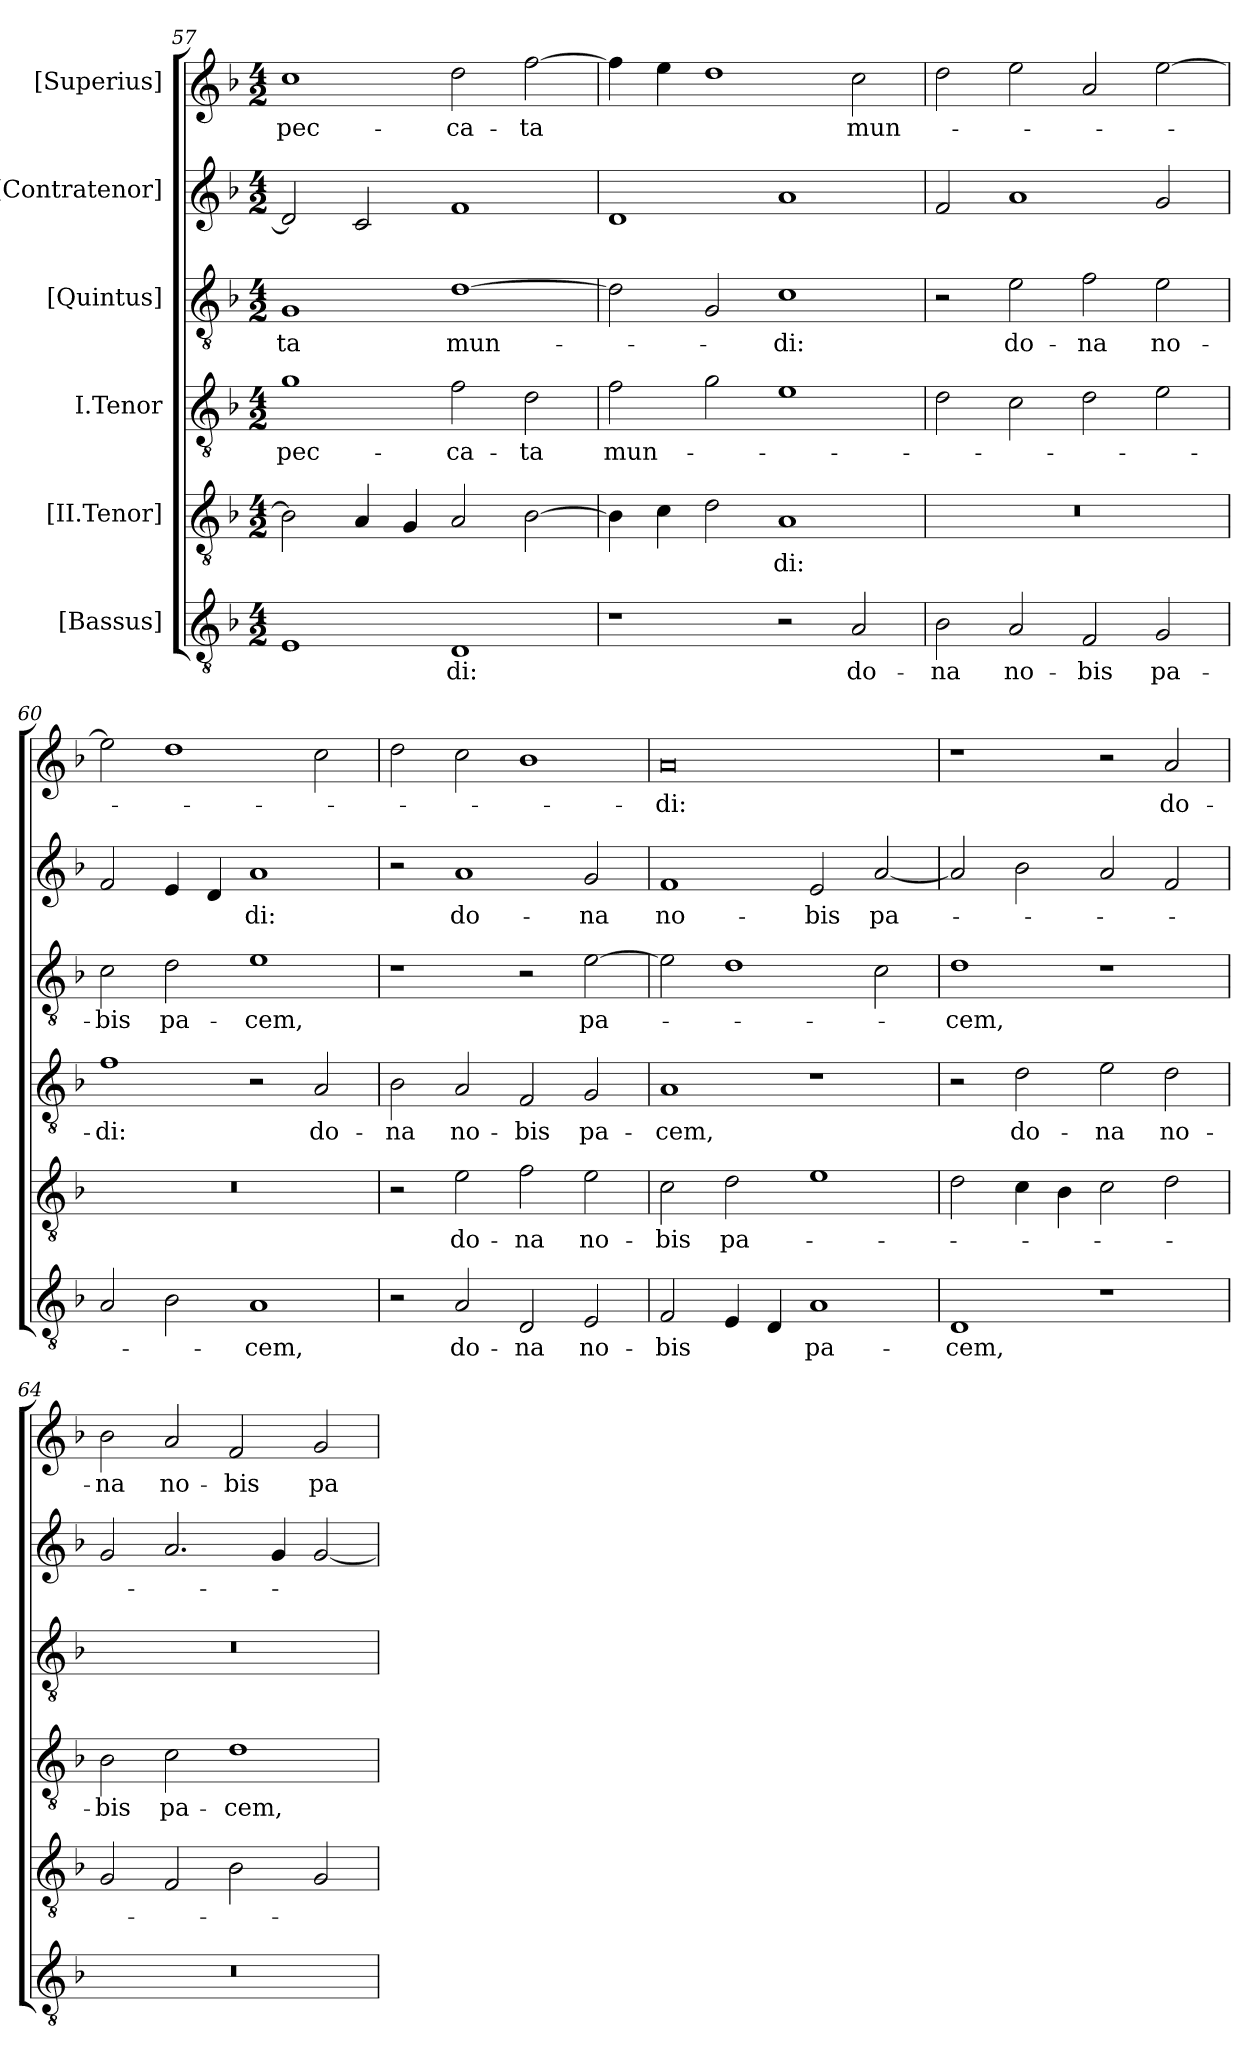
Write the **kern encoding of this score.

**kern	**text	**kern	**text	**kern	**text	**kern	**text	**kern	**text	**kern	**text
*part6	*part6	*part5	*part5	*part4	*part4	*part3	*part3	*part2	*part2	*part1	*part1
*staff6	*staff6	*staff5	*staff5	*staff4	*staff4	*staff3	*staff3	*staff2	*staff2	*staff1	*staff1
*I"[Bassus]	*	*I"[II.Tenor]	*	*I"I.Tenor	*	*I"[Quintus]	*	*I"[Contratenor]	*	*I"[Superius]	*
*clefGv2	*	*clefGv2	*	*clefGv2	*	*clefGv2	*	*clefG2	*	*clefG2	*
*k[b-]	*	*k[b-]	*	*k[b-]	*	*k[b-]	*	*k[b-]	*	*k[b-]	*
*M4/2	*	*M4/2	*	*M4/2	*	*M4/2	*	*M4/2	*	*M4/2	*
=57	=57	=57	=57	=57	=57	=57	=57	=57	=57	=57	=57
1E/	.	2B-\]	.	1g\	pec-	1G/	-ta	2d/]	.	1cc\	pec-
.	.	4A/	.	.	.	.	.	2c/	.	.	.
.	.	4G/	.	.	.	.	.	.	.	.	.
1D/	-di:	2A/	.	2f\	-ca-	[1d\	mun-	1f/	.	2dd\	-ca-
.	.	[2B-\	.	2d\	-ta	.	.	.	.	[2ff\	-ta
=58	=58	=58	=58	=58	=58	=58	=58	=58	=58	=58	=58
1r	.	4B-\]	.	2f\	mun-	2d\]	.	1d/	.	4ff\]	.
.	.	4c\	.	.	.	.	.	.	.	4ee\	.
.	.	2d\	.	2g\	.	2G/	.	.	.	1dd\	.
2r	.	1A/	-di:	1e\	.	1c\	-di:	1a/	.	.	.
2A/	do-	.	.	.	.	.	.	.	.	2cc\	mun-
=59	=59	=59	=59	=59	=59	=59	=59	=59	=59	=59	=59
2B-\	-na	0r	.	2d\	.	2r	.	2f/	.	2dd\	.
2A/	no-	.	.	2c\	.	2e\	do-	1a/	.	2ee\	.
2F/	-bis	.	.	2d\	.	2f\	-na	.	.	2a/	.
2G/	pa-	.	.	2e\	.	2e\	no-	2g/	.	[2ee\	.
=60	=60	=60	=60	=60	=60	=60	=60	=60	=60	=60	=60
2A/	.	0r	.	1f\	-di:	2c\	-bis	2f/	.	2ee\]	.
2B-\	.	.	.	.	.	2d\	pa-	4e/	.	1dd\	.
.	.	.	.	.	.	.	.	4d/	.	.	.
1A/	-cem,	.	.	2r	.	1e\	-cem,	1a/	-di:	.	.
.	.	.	.	2A/	do-	.	.	.	.	2cc\	.
=61	=61	=61	=61	=61	=61	=61	=61	=61	=61	=61	=61
2r	.	2r	.	2B-\	-na	1r	.	2r	.	2dd\	.
2A/	do-	2e\	do-	2A/	no-	.	.	1a/	do-	2cc\	.
2D/	-na	2f\	-na	2F/	-bis	2r	.	.	.	1b-\	.
2E/	no-	2e\	no-	2G/	pa-	[2e\	pa-	2g/	-na	.	.
=62	=62	=62	=62	=62	=62	=62	=62	=62	=62	=62	=62
2F/	-bis	2c\	-bis	1A/	-cem,	2e\]	.	1f/	no-	0a/	-di:
4E/	.	2d\	pa-	.	.	1d\	.	.	.	.	.
4D/	.	.	.	.	.	.	.	.	.	.	.
1A/	pa-	1e\	.	1r	.	.	.	2e/	-bis	.	.
.	.	.	.	.	.	2c\	.	[2a/	pa-	.	.
=63	=63	=63	=63	=63	=63	=63	=63	=63	=63	=63	=63
1D/	-cem,	2d\	.	2r	.	1d\	-cem,	2a/]	.	1r	.
.	.	4c\	.	2d\	do-	.	.	2b-\	.	.	.
.	.	4B-\	.	.	.	.	.	.	.	.	.
1r	.	2c\	.	2e\	-na	1r	.	2a/	.	2r	.
.	.	2d\	.	2d\	no-	.	.	2f/	.	2a/	do-
=64	=64	=64	=64	=64	=64	=64	=64	=64	=64	=64	=64
0r	.	2G/	.	2B-\	-bis	0r	.	2g/	.	2b-\	-na
.	.	2F/	.	2c\	pa-	.	.	2.a/	.	2a/	no-
.	.	2B-\	.	1d\	-cem,	.	.	.	.	2f/	-bis
.	.	.	.	.	.	.	.	4g/	.	.	.
.	.	2G/	.	.	.	.	.	[2g/	.	2g/	pa-
=	=	=	=	=	=	=	=	=	=	=	=
*-	*-	*-	*-	*-	*-	*-	*-	*-	*-	*-	*-
